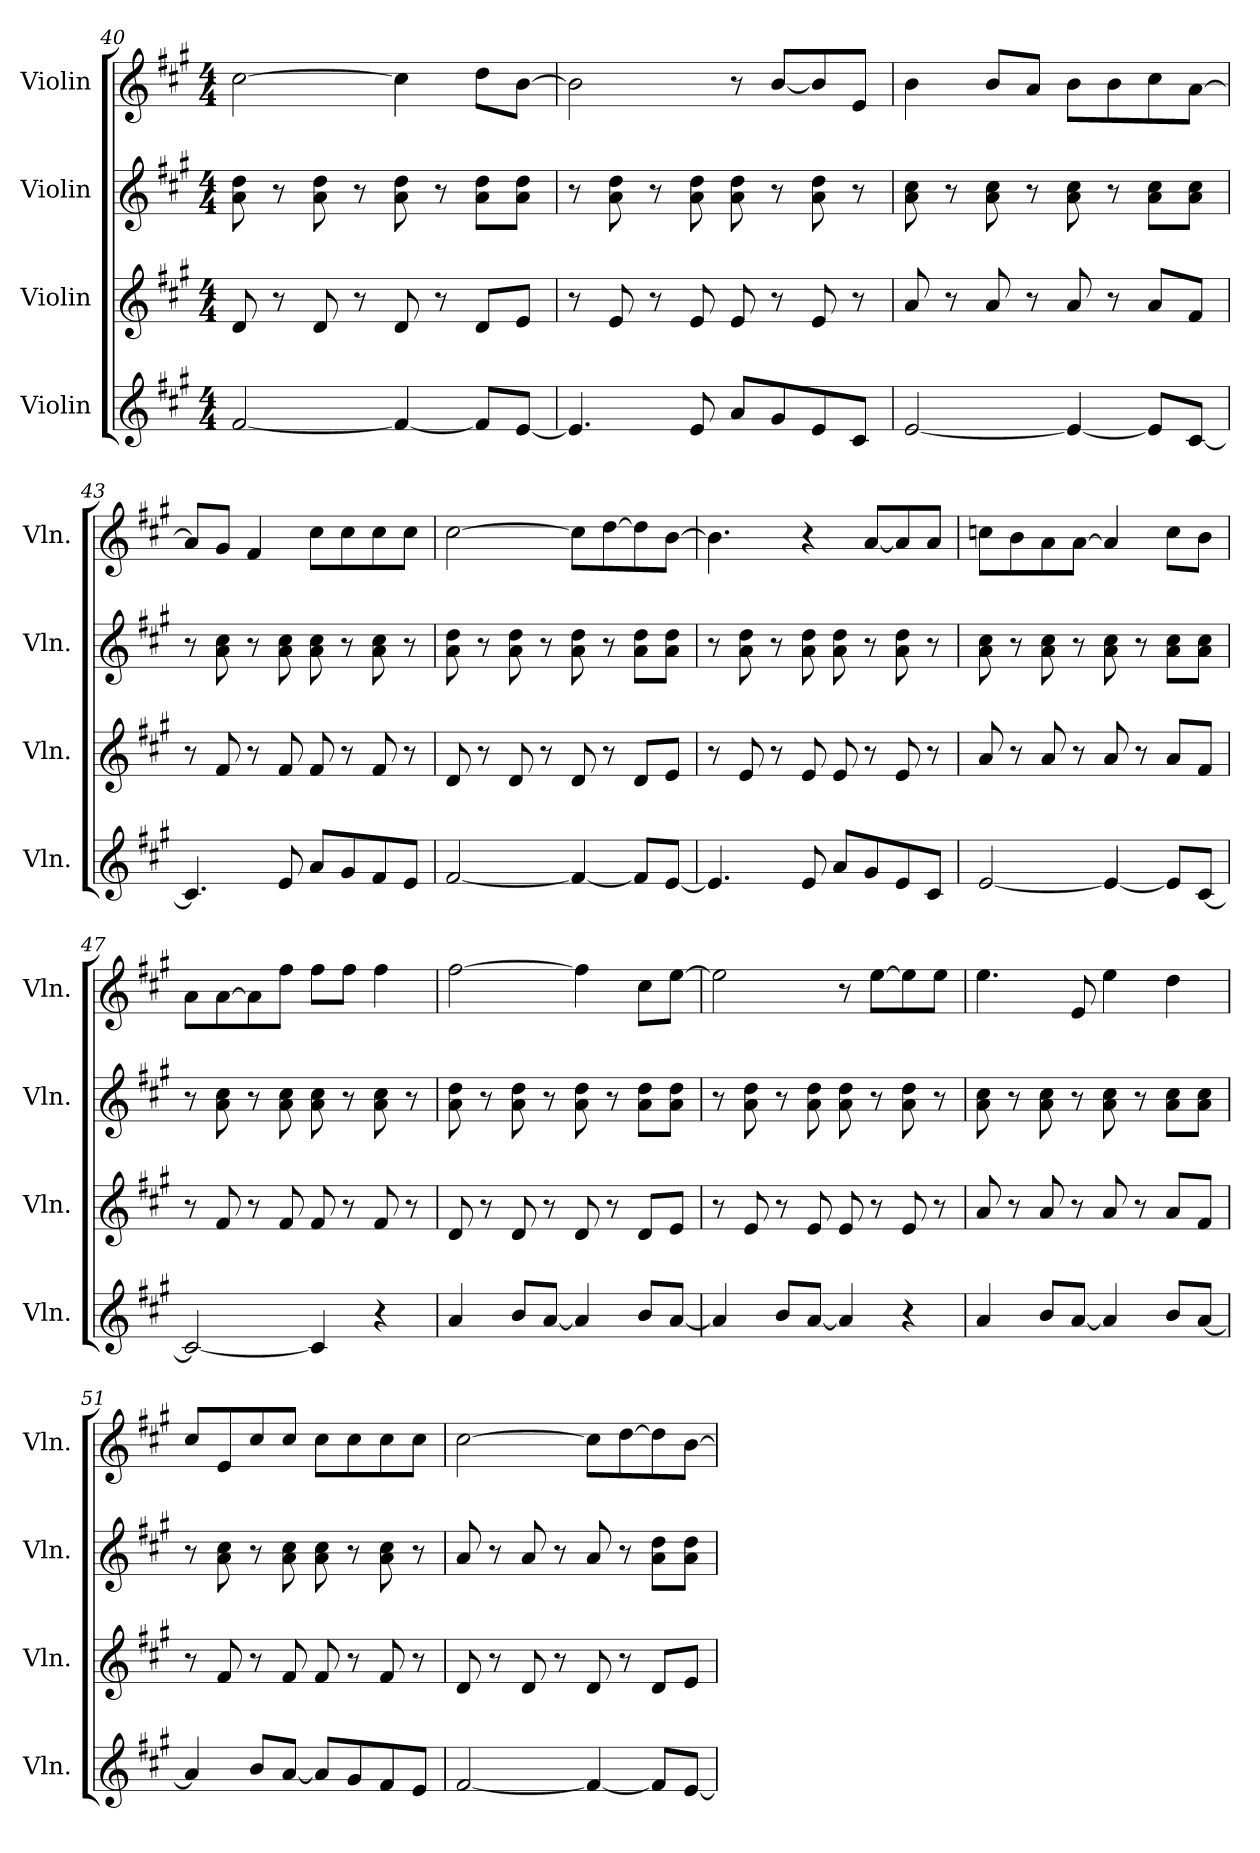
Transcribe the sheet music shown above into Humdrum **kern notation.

**kern	**kern	**kern	**kern
*part4	*part3	*part2	*part1
*staff4	*staff3	*staff2	*staff1
*I"Violin	*I"Violin	*I"Violin	*I"Violin
*I'Vln.	*I'Vln.	*I'Vln.	*I'Vln.
*clefG2	*clefG2	*clefG2	*clefG2
*k[f#c#g#]	*k[f#c#g#]	*k[f#c#g#]	*k[f#c#g#]
*M4/4	*M4/4	*M4/4	*M4/4
=40	=40	=40	=40
[2f#/	8d/	8a\ 8dd\	[2cc#\
.	8r	8r	.
.	8d/	8a\ 8dd\	.
.	8r	8r	.
4f#/_	8d/	8a\ 8dd\	4cc#\]
.	8r	8r	.
8f#/L]	8d/L	8a\ 8dd\L	8dd\L
[8e/J	8e/J	8a\ 8dd\J	[8b\J
=41	=41	=41	=41
4.e/]	8r	8r	2b\]
.	8e/	8a\ 8dd\	.
.	8r	8r	.
8e/	8e/	8a\ 8dd\	.
8a/L	8e/	8a\ 8dd\	8r
8g#/	8r	8r	[8b/L
8e/	8e/	8a\ 8dd\	8b/]
8c#/J	8r	8r	8e/J
=42	=42	=42	=42
[2e/	8a/	8a\ 8cc#\	4b\
.	8r	8r	.
.	8a/	8a\ 8cc#\	8b/L
.	8r	8r	8a/J
4e/_	8a/	8a\ 8cc#\	8b\L
.	8r	8r	8b\
8e/L]	8a/L	8a\ 8cc#\L	8cc#\
[8c#/J	8f#/J	8a\ 8cc#\J	[8a\J
!!LO:LB:g=z
=43	=43	=43	=43
4.c#/]	8r	8r	8a/L]
.	8f#/	8a\ 8cc#\	8g#/J
.	8r	8r	4f#/
8e/	8f#/	8a\ 8cc#\	.
8a/L	8f#/	8a\ 8cc#\	8cc#\L
8g#/	8r	8r	8cc#\
8f#/	8f#/	8a\ 8cc#\	8cc#\
8e/J	8r	8r	8cc#\J
=44	=44	=44	=44
[2f#/	8d/	8a\ 8dd\	[2cc#\
.	8r	8r	.
.	8d/	8a\ 8dd\	.
.	8r	8r	.
4f#/_	8d/	8a\ 8dd\	8cc#\L]
.	8r	8r	[8dd\
8f#/L]	8d/L	8a\ 8dd\L	8dd\]
[8e/J	8e/J	8a\ 8dd\J	[8b\J
=45	=45	=45	=45
4.e/]	8r	8r	4.b\]
.	8e/	8a\ 8dd\	.
.	8r	8r	.
8e/	8e/	8a\ 8dd\	4r
8a/L	8e/	8a\ 8dd\	.
8g#/	8r	8r	[8a/L
8e/	8e/	8a\ 8dd\	8a/]
8c#/J	8r	8r	8a/J
=46	=46	=46	=46
[2e/	8a/	8a\ 8cc#\	8ccn\L
.	8r	8r	8b\
.	8a/	8a\ 8cc#\	8a\
.	8r	8r	[8a\J
4e/_	8a/	8a\ 8cc#\	4a/]
.	8r	8r	.
8e/L]	8a/L	8a\ 8cc#\L	8cc\L
[8c#/J	8f#/J	8a\ 8cc#\J	8b\J
!!LO:LB:g=z
=47	=47	=47	=47
2c#/_	8r	8r	8a\L
.	8f#/	8a\ 8cc#\	[8a\
.	8r	8r	8a\]
.	8f#/	8a\ 8cc#\	8ff#\J
4c#/]	8f#/	8a\ 8cc#\	8ff#\L
.	8r	8r	8ff#\J
4r	8f#/	8a\ 8cc#\	4ff#\
.	8r	8r	.
=48	=48	=48	=48
4a/	8d/	8a\ 8dd\	[2ff#\
.	8r	8r	.
8b/L	8d/	8a\ 8dd\	.
[8a/J	8r	8r	.
4a/]	8d/	8a\ 8dd\	4ff#\]
.	8r	8r	.
8b/L	8d/L	8a\ 8dd\L	8cc#\L
[8a/J	8e/J	8a\ 8dd\J	[8ee\J
=49	=49	=49	=49
4a/]	8r	8r	2ee\]
.	8e/	8a\ 8dd\	.
8b/L	8r	8r	.
[8a/J	8e/	8a\ 8dd\	.
4a/]	8e/	8a\ 8dd\	8r
.	8r	8r	[8ee\L
4r	8e/	8a\ 8dd\	8ee\]
.	8r	8r	8ee\J
=50	=50	=50	=50
4a/	8a/	8a\ 8cc#\	4.ee\
.	8r	8r	.
8b/L	8a/	8a\ 8cc#\	.
[8a/J	8r	8r	8e/
4a/]	8a/	8a\ 8cc#\	4ee\
.	8r	8r	.
8b/L	8a/L	8a\ 8cc#\L	4dd\
[8a/J	8f#/J	8a\ 8cc#\J	.
!!LO:PB:g=z
=51	=51	=51	=51
4a/]	8r	8r	8cc#/L
.	8f#/	8a\ 8cc#\	8e/
8b/L	8r	8r	8cc#/
[8a/J	8f#/	8a\ 8cc#\	8cc#/J
8a/L]	8f#/	8a\ 8cc#\	8cc#\L
8g#/	8r	8r	8cc#\
8f#/	8f#/	8a\ 8cc#\	8cc#\
8e/J	8r	8r	8cc#\J
=52	=52	=52	=52
[2f#/	8d/	8a/	[2cc#\
.	8r	8r	.
.	8d/	8a/	.
.	8r	8r	.
4f#/_	8d/	8a/	8cc#\L]
.	8r	8r	[8dd\
8f#/L]	8d/L	8a\ 8dd\L	8dd\]
[8e/J	8e/J	8a\ 8dd\J	[8b\J
=	=	=	=
*-	*-	*-	*-
